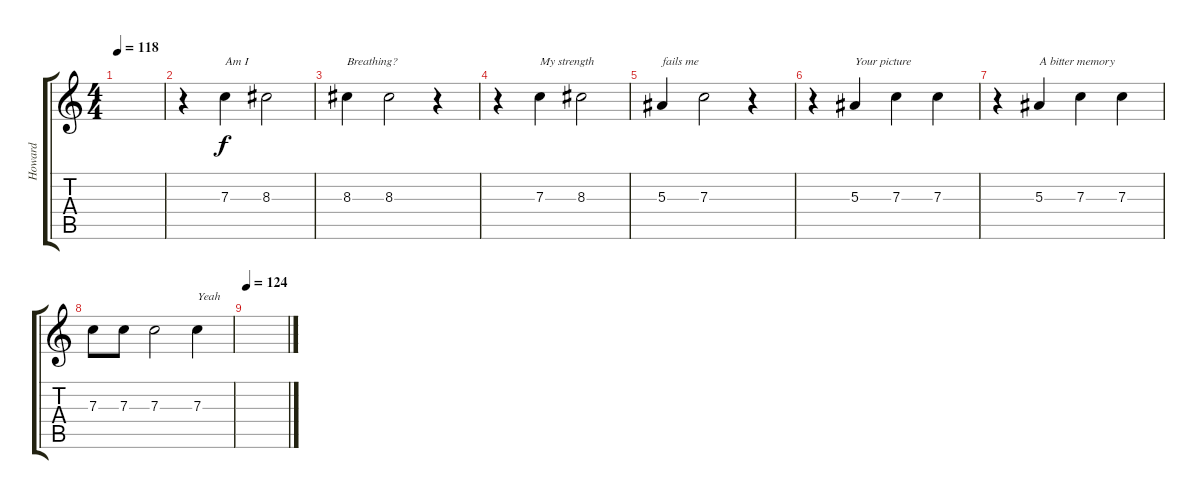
\track ("Howard " "Howard ") {solo instrument distortionguitar}
\staff {score tabs}
\tuning (D4 A3 F3 C3 G2 C2) {hide}
\ts (4 4)
\tempo 118
\clef g2
\ks c
|
r.4 7.3.4{txt "Am I"} 8.3.2 |
8.3.4{txt "Breathing?"} 8.3.2 r.4 |
r.4 7.3.4{txt "My strength"} 8.3.2 |
5.3.4{txt "fails me"} 7.3.2 r.4 |
r.4 5.3.4{txt "Your picture"} 7.3.4 7.3.4 |
r.4 5.3.4{txt "A bitter memory"} 7.3.4 7.3.4 |
7.3.8 7.3.8 7.3.2 7.3.4{txt "Yeah"} |
\tempo 124
